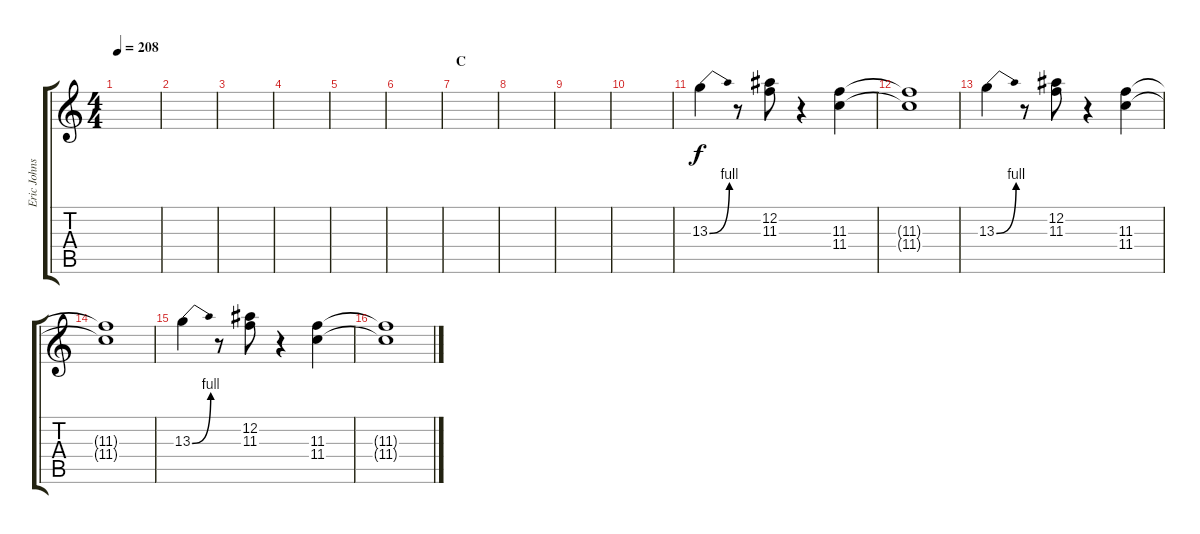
\track ("Eric Johnson" "Eric Johns") {instrument distortionguitar}
\staff {score tabs}
\tuning (Eb4 Bb3 Gb3 Db3 Ab2 Eb2) {hide}
\ts (4 4)
\tempo 208
\clef g2
\ks c
|
|
|
|
|
|
\section ("" "C")
|
|
|
|
13.3{be (bend 0 0 60 4)}.4 r.8 (12.2 11.3).8 r.4 (11.3 11.4).4 |
(11.3{t} 11.4{t}).1 |
13.3{be (bend 0 0 60 4)}.4 r.8 (12.2 11.3).8 r.4 (11.3 11.4).4 |
(11.3{t} 11.4{t}).1 |
13.3{be (bend 0 0 60 4)}.4 r.8 (12.2 11.3).8 r.4 (11.3 11.4).4 |
(11.3{t} 11.4{t}).1
